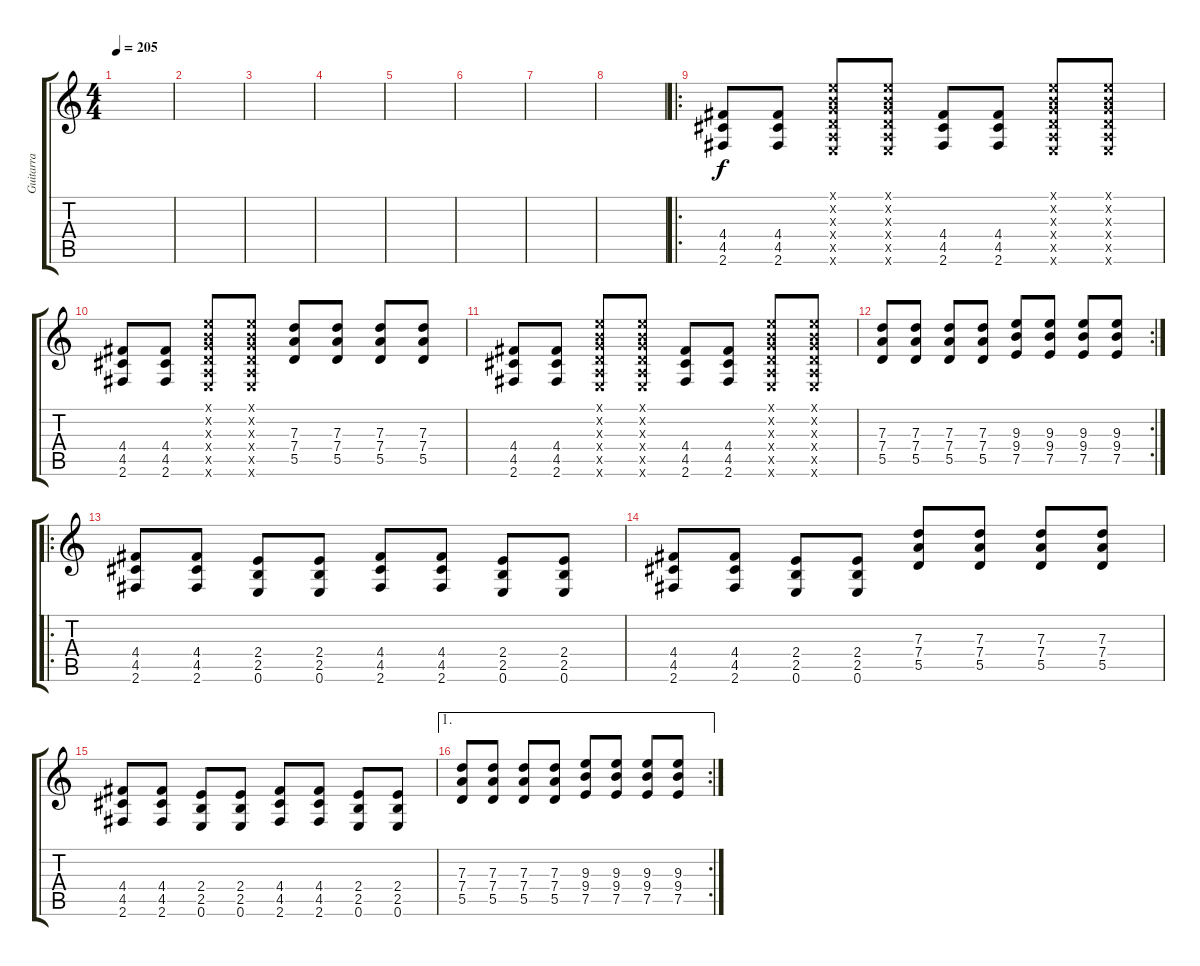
\track ("Guitarra" "Guitarra") {instrument overdrivenguitar}
\staff {score tabs}
\tuning (E4 B3 G3 D3 A2 E2) {hide}
\ts (4 4)
\tempo 205
\clef g2
\ks c
|
|
|
|
|
|
|
|
\ro
(4.4 4.5 2.6).8 (4.4 4.5 2.6).8 (0.1{x} 0.2{x} 0.3{x} 0.4{x} 0.5{x} 0.6{x}).8 (0.1{x} 0.2{x} 0.3{x} 0.4{x} 0.5{x} 0.6{x}).8 (4.4 4.5 2.6).8 (4.4 4.5 2.6).8 (0.1{x} 0.2{x} 0.3{x} 0.4{x} 0.5{x} 0.6{x}).8 (0.1{x} 0.2{x} 0.3{x} 0.4{x} 0.5{x} 0.6{x}).8 |
(4.4 4.5 2.6).8 (4.4 4.5 2.6).8 (0.1{x} 0.2{x} 0.3{x} 0.4{x} 0.5{x} 0.6{x}).8 (0.1{x} 0.2{x} 0.3{x} 0.4{x} 0.5{x} 0.6{x}).8 (7.3 7.4 5.5).8 (7.3 7.4 5.5).8 (7.3 7.4 5.5).8 (7.3 7.4 5.5).8 |
(4.4 4.5 2.6).8 (4.4 4.5 2.6).8 (0.1{x} 0.2{x} 0.3{x} 0.4{x} 0.5{x} 0.6{x}).8 (0.1{x} 0.2{x} 0.3{x} 0.4{x} 0.5{x} 0.6{x}).8 (4.4 4.5 2.6).8 (4.4 4.5 2.6).8 (0.1{x} 0.2{x} 0.3{x} 0.4{x} 0.5{x} 0.6{x}).8 (0.1{x} 0.2{x} 0.3{x} 0.4{x} 0.5{x} 0.6{x}).8 |
\rc 2
(7.3 7.4 5.5).8 (7.3 7.4 5.5).8 (7.3 7.4 5.5).8 (7.3 7.4 5.5).8 (9.3 9.4 7.5).8 (9.3 9.4 7.5).8 (9.3 9.4 7.5).8 (9.3 9.4 7.5).8 |
\ro
(4.4 4.5 2.6).8 (4.4 4.5 2.6).8 (2.4 2.5 0.6).8 (2.4 2.5 0.6).8 (4.4 4.5 2.6).8 (4.4 4.5 2.6).8 (2.4 2.5 0.6).8 (2.4 2.5 0.6).8 |
(4.4 4.5 2.6).8 (4.4 4.5 2.6).8 (2.4 2.5 0.6).8 (2.4 2.5 0.6).8 (7.3 7.4 5.5).8 (7.3 7.4 5.5).8 (7.3 7.4 5.5).8 (7.3 7.4 5.5).8 |
(4.4 4.5 2.6).8 (4.4 4.5 2.6).8 (2.4 2.5 0.6).8 (2.4 2.5 0.6).8 (4.4 4.5 2.6).8 (4.4 4.5 2.6).8 (2.4 2.5 0.6).8 (2.4 2.5 0.6).8 |
\ae 1
\rc 2
(7.3 7.4 5.5).8 (7.3 7.4 5.5).8 (7.3 7.4 5.5).8 (7.3 7.4 5.5).8 (9.3 9.4 7.5).8 (9.3 9.4 7.5).8 (9.3 9.4 7.5).8 (9.3 9.4 7.5).8
